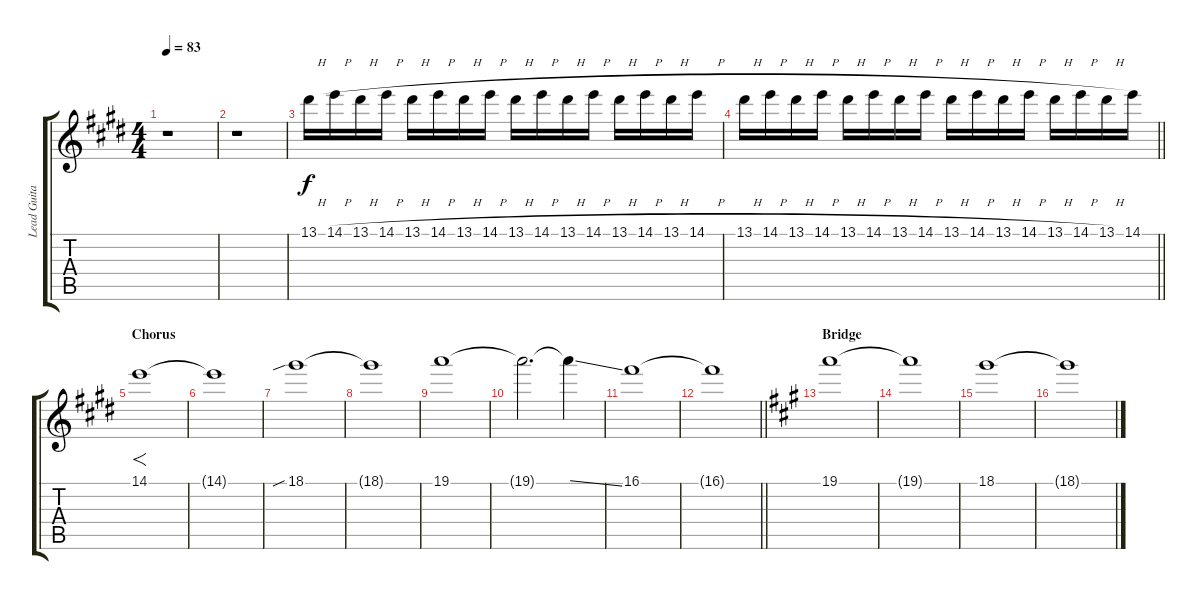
\track ("Lead Guitar" "Lead Guita") {instrument distortionguitar}
\staff {score tabs}
\tuning (D4 B3 G3 D3 G2 D2) {hide}
\ts (4 4)
\tempo 83
\clef g2
\ks e
r.1{dy f} |
r.1 |
13.1{h}.16 14.1{h}.16 13.1{h}.16 14.1{h}.16 13.1{h}.16 14.1{h}.16 13.1{h}.16 14.1{h}.16 13.1{h}.16 14.1{h}.16 13.1{h}.16 14.1{h}.16 13.1{h}.16 14.1{h}.16 13.1{h}.16 14.1{h}.16 |
\barLineRight lightlight
13.1{h}.16 14.1{h}.16 13.1{h}.16 14.1{h}.16 13.1{h}.16 14.1{h}.16 13.1{h}.16 14.1{h}.16 13.1{h}.16 14.1{h}.16 13.1{h}.16 14.1{h}.16 13.1{h}.16 14.1{h}.16 13.1{h}.16 14.1.16 |
\section ("" "Chorus")
14.1.1{f} |
14.1{t}.1 |
18.1{sib}.1 |
18.1{t}.1 |
19.1.1 |
19.1{t}.2{d} 19.1{ss t}.4 |
16.1.1 |
\barLineRight lightlight
16.1{t}.1 |
\section ("" "Bridge")
\ks a
19.1.1 |
19.1{t}.1 |
18.1.1 |
18.1{t}.1
